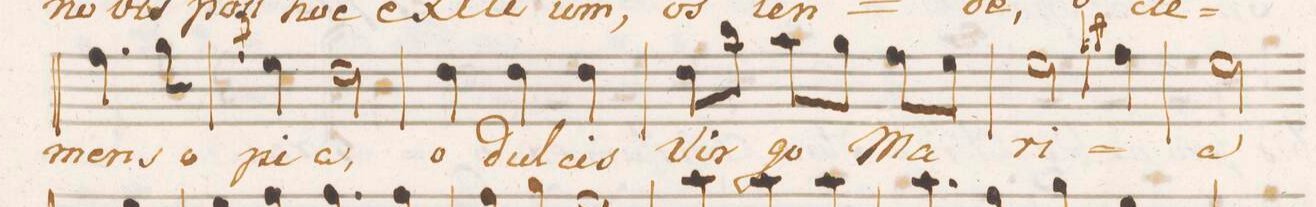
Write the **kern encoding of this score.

**kern	**text
*I"Soprano.	*
*clefC1	*
*k[b-e-]	*
*M3/4	*
4.dd\	-mens
8ee-\	o
=51	=51
8qdd/	.
4cc\	pi-
2b-\	-a,
=52	=52
4b-\	o
4b-\	dul-
4b-\	-cis
=53	=53
8b-\L	Vir-
8gg\J	.
8ff\L	-go
8ee-\J	.
8dd\L	Ma-
8cc\J	.
=54	=54
2cc\	-ri-
8qeen/	.
4dd\	.
=55	=55
2cc\	-a
*-	*-
